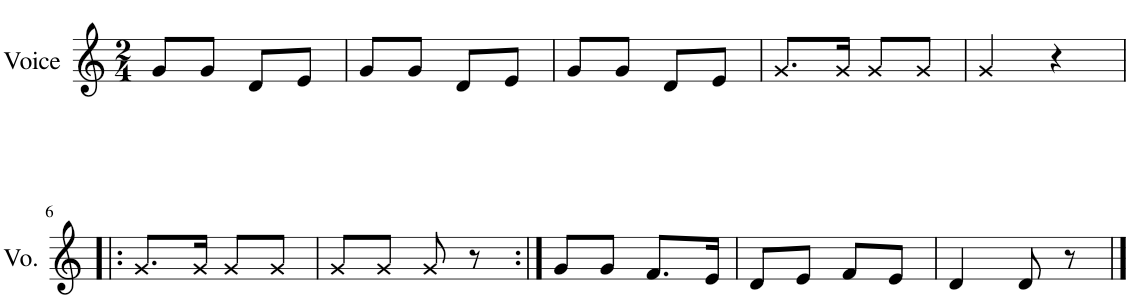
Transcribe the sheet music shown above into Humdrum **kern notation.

**kern
*part1
*staff1
*I"Voice
*I'Vo.
*clefG2
*k[]
*M2/4
=1
8g/L
8g/J
8d/L
8e/J
=2
8g/L
8g/J
8d/L
8e/J
=3
8g/L
8g/J
8d/L
8e/J
=4
8.g/L
16g/Jk
8g/L
8g/J
=5
4g/
4r
!!LO:LB:g=z
=6!|:
8.g/L
16g/Jk
8g/L
8g/J
=7
8g/L
8g/J
8g/
8r
=8:|!
8g/L
8g/J
8.f/L
16e/Jk
=9
8d/L
8e/J
8f/L
8e/J
=10
4d/
8d/
8r
==
*-
